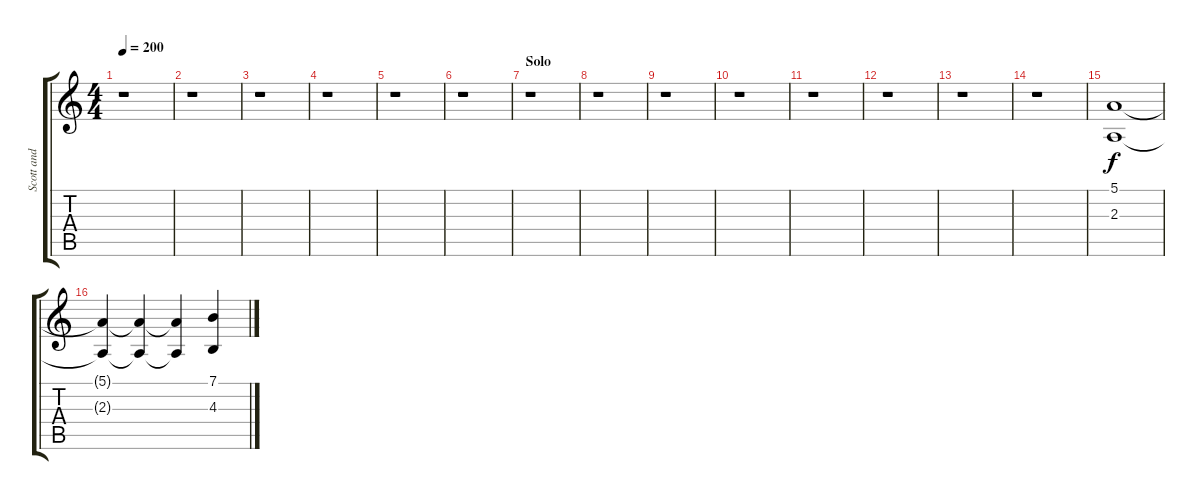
\track ("Scott and Tavis (Trumpet)" "Scott and ") {instrument trumpet}
\staff {score tabs}
\tuning (E4 B3 G3 D3 A2 E2) {hide}
\ts (4 4)
\tempo 200
\clef g2
\ks c
r.1{dy f} |
r.1 |
r.1 |
r.1 |
r.1 |
r.1 |
\section ("" "Solo")
r.1 |
r.1 |
r.1 |
r.1 |
r.1 |
r.1 |
r.1 |
r.1 |
(5.1 2.3).1 |
(5.1{t} 2.3{t}).4 (5.1{t} 2.3{t}).4 (5.1{t} 2.3{t}).4 (7.1 4.3).4
